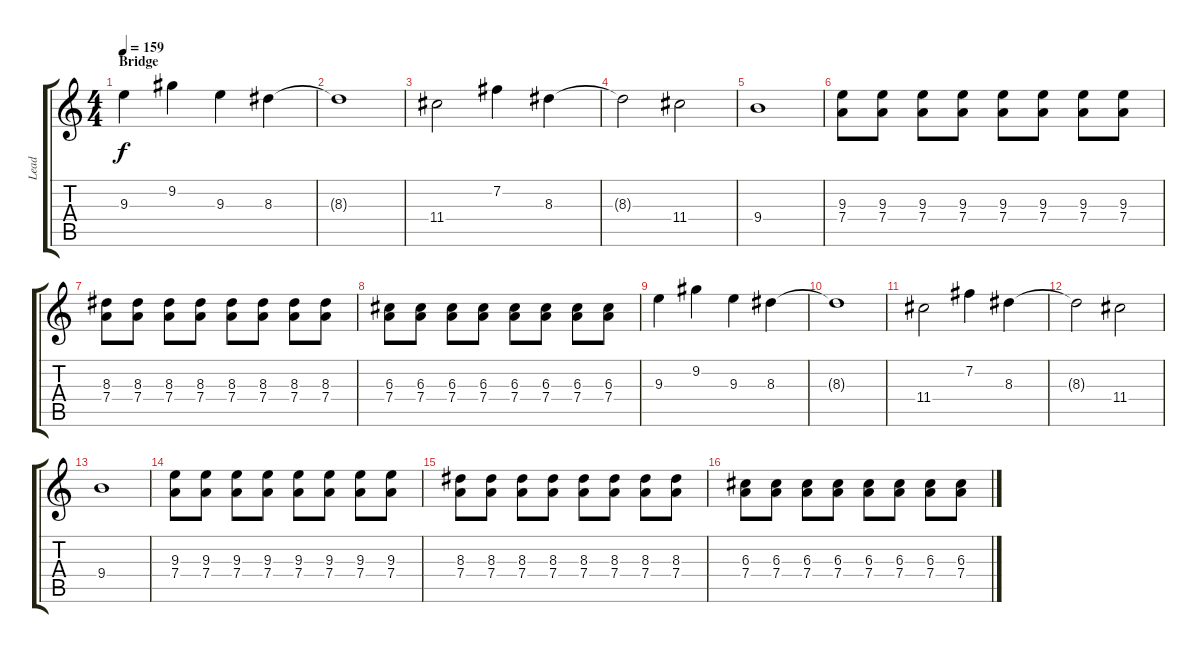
\track ("Lead" "Lead") {instrument overdrivenguitar}
\staff {score tabs}
\tuning (E4 B3 G3 D3 A2 E2) {hide}
\ts (4 4)
\section ("" "Bridge")
\tempo 159
\clef g2
\ks c
9.3.4{dy f} 9.2.4 9.3.4 8.3.4 |
8.3{t}.1 |
11.4.2 7.2.4 8.3.4 |
8.3{t}.2 11.4.2 |
9.4.1 |
(9.3 7.4).8 (9.3 7.4).8 (9.3 7.4).8 (9.3 7.4).8 (9.3 7.4).8 (9.3 7.4).8 (9.3 7.4).8 (9.3 7.4).8 |
(8.3 7.4).8 (8.3 7.4).8 (8.3 7.4).8 (8.3 7.4).8 (8.3 7.4).8 (8.3 7.4).8 (8.3 7.4).8 (8.3 7.4).8 |
(6.3 7.4).8 (6.3 7.4).8 (6.3 7.4).8 (6.3 7.4).8 (6.3 7.4).8 (6.3 7.4).8 (6.3 7.4).8 (6.3 7.4).8 |
9.3.4 9.2.4 9.3.4 8.3.4 |
8.3{t}.1 |
11.4.2 7.2.4 8.3.4 |
8.3{t}.2 11.4.2 |
9.4.1 |
(9.3 7.4).8 (9.3 7.4).8 (9.3 7.4).8 (9.3 7.4).8 (9.3 7.4).8 (9.3 7.4).8 (9.3 7.4).8 (9.3 7.4).8 |
(8.3 7.4).8 (8.3 7.4).8 (8.3 7.4).8 (8.3 7.4).8 (8.3 7.4).8 (8.3 7.4).8 (8.3 7.4).8 (8.3 7.4).8 |
(6.3 7.4).8 (6.3 7.4).8 (6.3 7.4).8 (6.3 7.4).8 (6.3 7.4).8 (6.3 7.4).8 (6.3 7.4).8 (6.3 7.4).8
